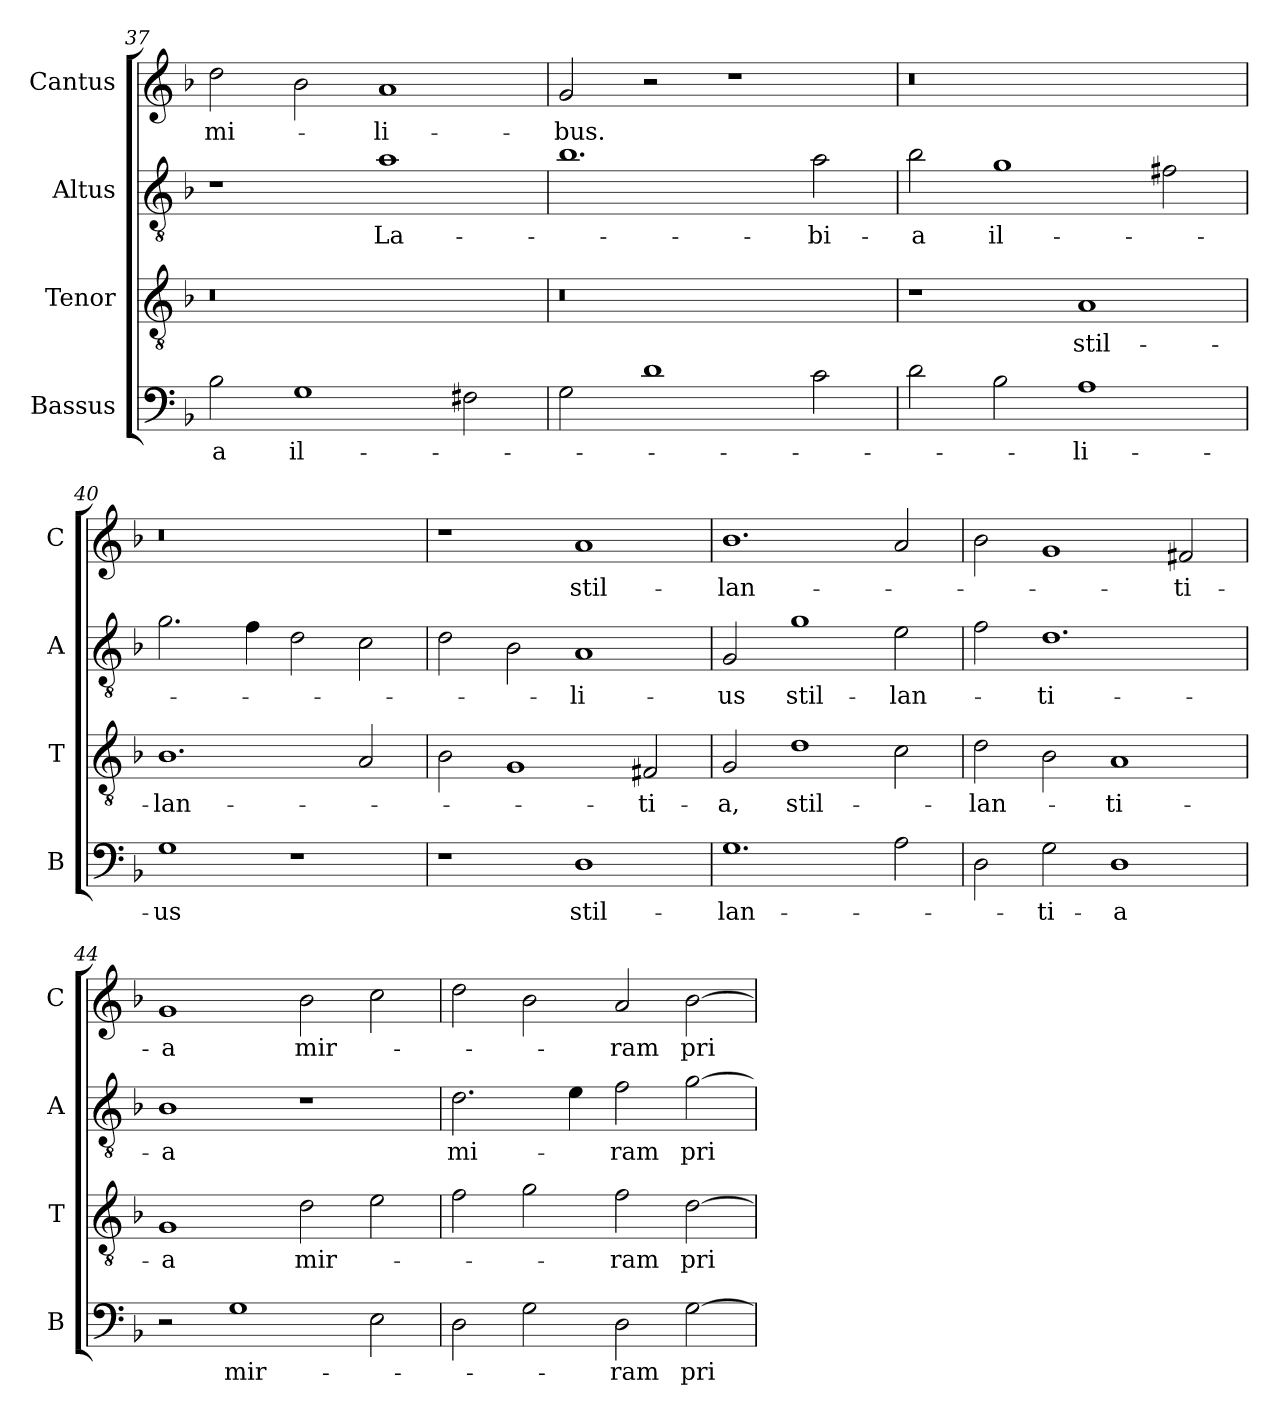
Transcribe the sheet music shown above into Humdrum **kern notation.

**kern	**text	**kern	**text	**kern	**text	**kern	**text
*part4	*part4	*part3	*part3	*part2	*part2	*part1	*part1
*staff4	*staff4	*staff3	*staff3	*staff2	*staff2	*staff1	*staff1
*I"Bassus	*	*I"Tenor	*	*I"Altus	*	*I"Cantus	*
*I'B	*	*I'T	*	*I'A	*	*I'C	*
!!LO:LB:g=z
*clefF4	*	*clefGv2	*	*clefGv2	*	*clefG2	*
*k[b-]	*	*k[b-]	*	*k[b-]	*	*k[b-]	*
*d:	*	*d:	*	*d:	*	*d:	*
=37	=37	=37	=37	=37	=37	=37	=37
!	!	!	!	!	!	!	!LO:LY:i
2B-\	-a	0r	.	1r	.	2dd\	mi-
1G\	il-	.	.	.	.	2b-\	.
!	!	!	!	!	!	!	!LO:LY:i
.	.	.	.	1a\	La-	1a/	-li-
2F#X\	.	.	.	.	.	.	.
=38	=38	=38	=38	=38	=38	=38	=38
!	!	!	!	!	!	!	!LO:LY:i
2G\	.	0r	.	1.b-\	.	2g/	-bus.
1d\	.	.	.	.	.	2r	.
.	.	.	.	.	.	1r	.
2c\	.	.	.	2a\	-bi-	.	.
=39	=39	=39	=39	=39	=39	=39	=39
2d\	.	1r	.	2b-\	-a	0r	.
2B-\	.	.	.	1g\	il-	.	.
1A\	-li-	1A/	stil-	.	.	.	.
.	.	.	.	2f#X\	.	.	.
=40	=40	=40	=40	=40	=40	=40	=40
1G\	-us	1.B-\	-lan-	2.g\	.	0r	.
.	.	.	.	4f\	.	.	.
1r	.	.	.	2d\	.	.	.
.	.	2A/	.	2c\	.	.	.
=41	=41	=41	=41	=41	=41	=41	=41
1r	.	2B-\	.	2d\	.	1r	.
.	.	1G/	.	2B-\	.	.	.
1D\	stil-	.	.	1A/	-li-	1a/	stil-
.	.	2F#X/	-ti-	.	.	.	.
!!LO:PB:g=z
=42	=42	=42	=42	=42	=42	=42	=42
1.G\	-lan-	2G/	-a,	2G/	-us	1.b-\	-lan-
!	!	!	!LO:LY:i	!	!	!	!
.	.	1d\	stil-	1g\	stil-	.	.
2A\	.	2c\	.	2e\	-lan-	2a/	.
=43	=43	=43	=43	=43	=43	=43	=43
!	!	!	!LO:LY:i	!	!	!	!
2D\	.	2d\	-lan-	2f\	.	2b-\	.
2G\	-ti-	2B-\	.	1.d\	-ti-	1g/	.
!	!	!	!LO:LY:i	!	!	!	!
1D\	-a	1A/	-ti-	.	.	.	.
.	.	.	.	.	.	2f#X/	-ti-
=44	=44	=44	=44	=44	=44	=44	=44
!	!	!	!LO:LY:i	!	!	!	!
2r	.	1G/	-a	1B-\	-a	1g/	-a
1G\	mir-	.	.	.	.	.	.
.	.	2d\	mir-	1r	.	2b-\	mir-
2E\	.	2e\	.	.	.	2cc\	.
=45	=45	=45	=45	=45	=45	=45	=45
2D\	.	2f\	.	2.d\	mi-	2dd\	.
2G\	.	2g\	.	.	.	2b-\	.
.	.	.	.	4e\	.	.	.
2D\	-ram	2f\	-ram	2f\	-ram	2a/	-ram
[2G\	pri-	[2d\	pri-	[2g\	pri-	[2b-\	pri-
=	=	=	=	=	=	=	=
*-	*-	*-	*-	*-	*-	*-	*-
